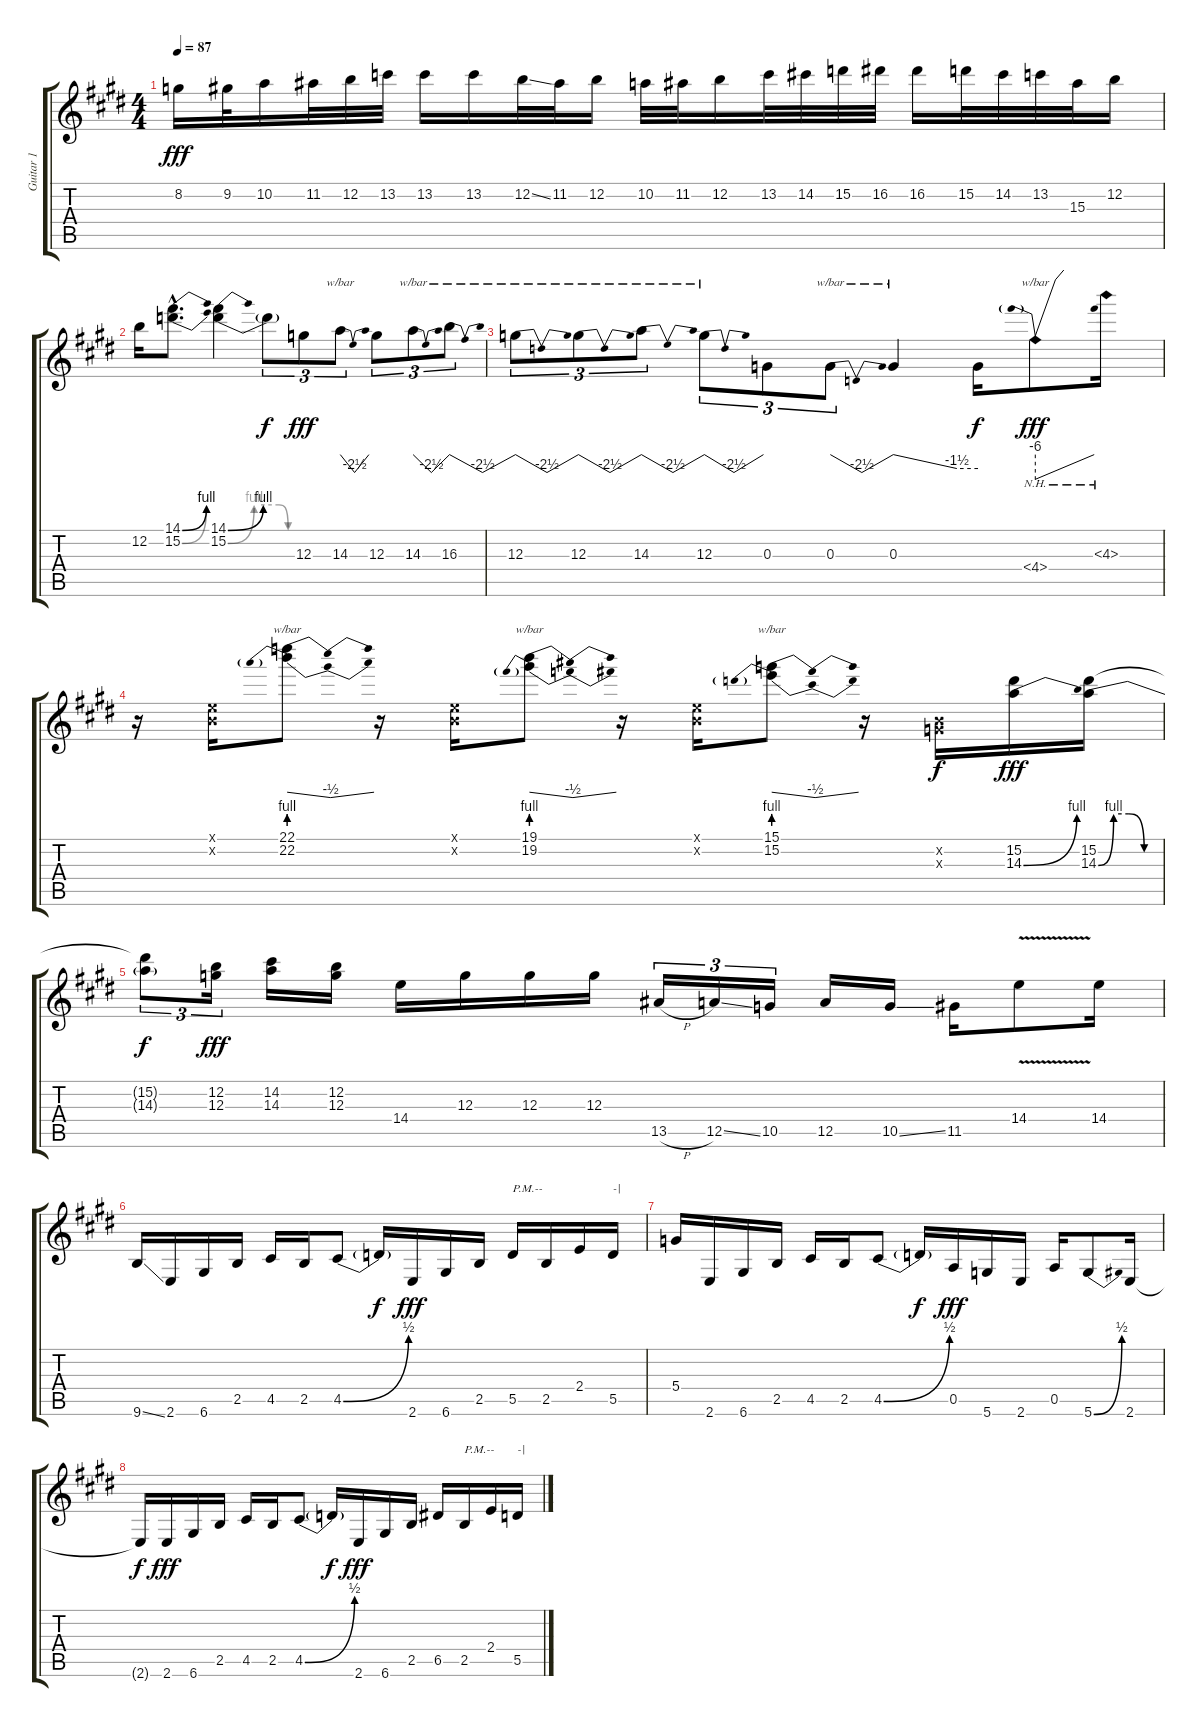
\track ("Guitar 1" "Guitar 1") {instrument distortionguitar}
\staff {score tabs}
\tuning (E4 B3 G3 D3 A2 D2) {hide}
\ts (4 4)
\tempo 87
\clef g2
\ks e
8.2.16{dy fff} 9.2.32 10.2.16 11.2.32 12.2.32 13.2.32 13.2.16 13.2.16 12.2{ss}.32 11.2.32 12.2.16 10.2.32 11.2.32 12.2.16 13.2.32 14.2.32 15.2.32 16.2.32 16.2.16 15.2.32 14.2.32 13.2.32 15.3.32 12.2.16 |
12.2.16 (14.1{be (bend 0 0 60 4) hac} 15.2{be (bend 0 0 60 4) hac}).8{d} (14.1{be (bend 0 0 60 4)} 15.2{be (custom 0 0 23 4 45 4 53 0 60 0)}).4 15.2{t}.8{tu (3 2) dy f} 12.3.8{tu (3 2) dy fff} 14.3.8{tu (3 2) tbe (dip default 0 0 30 -10 60 0)} 12.3.8{tu (3 2)} 14.3.8{tu (3 2) tbe (dip default 0 0 30 -10 60 0)} 16.3.8{tu (3 2) tbe (dip default 0 0 30 -10 60 0)} |
12.3.8{tu (3 2) tbe (dip default 0 0 30 -10 60 0)} 12.3.8{tu (3 2) tbe (dip default 0 0 30 -10 60 0)} 14.3.8{tu (3 2) tbe (dip default 0 0 30 -10 60 0)} 12.3.8{tu (3 2) tbe (dip default 0 0 30 -10 60 0)} 0.3.8{tu (3 2)} 0.3.8{tu (3 2) tbe (dip default 0 0 30 -10 60 0)} 0.3.4{tbe (custom default 0 0 45 -6 60 -6)} 0.3{t}.16{dy f} 4.4{nh}.8{tbe (predivedive default 0 -24 60 0) dy fff} 4.3{nh}.16 |
r.16 (0.1{x} 0.2{x}).16 (22.1 22.2{be (prebend 0 4 60 4)}).8{tbe (dip default 0 0 30 -2 60 0)} r.16 (0.1{x} 0.2{x}).16 (19.1 19.2{be (prebend 0 4 60 4)}).8{tbe (dip default 0 0 30 -2 60 0)} r.16 (0.1{x} 0.2{x}).16 (15.1 15.2{be (prebend 0 4 60 4)}).8{tbe (dip default 0 0 30 -2 60 0)} r.16 (0.2{x} 0.3{x}).16{dy f} (15.2 14.3{be (bend 0 0 60 4)}).16{dy fff} (15.2 14.3{be (custom 0 0 15 4 30 4 45 0 60 0)}).16 |
(15.2{t} 14.3{t}).8{tu (3 2) dy f} (12.2 12.3).16{tu (3 2) dy fff} (14.2 14.3).16 (12.2 12.3).16 14.4.16 12.3.16 12.3.16 12.3.16 13.5{h}.16{tu (3 2)} 12.5{ss}.16{tu (3 2)} 10.5.16{tu (3 2)} 12.5.16 10.5{ss}.16 11.5.16 14.4{v}.8 14.4.16 |
9.6{ss}.16 2.6.16 6.6.16 2.5.16 4.5.16 2.5.16 4.5{be (bend 0 0 60 2)}.8 4.5{t}.16{dy f} 2.6.16{dy fff} 6.6.16 2.5.16 5.5.16{txt "P.M.--"} 2.5.16 2.4.16 5.5.16{txt "-|"} |
5.4.16 2.6.16 6.6.16 2.5.16 4.5.16 2.5.16 4.5{be (bend 0 0 60 2)}.8 4.5{t}.16{dy f} 0.5.16{dy fff} 5.6.16 2.6.16 0.5.16 5.6{be (bend 0 0 60 2)}.8 2.6.16 |
2.6{t}.16{dy f} 2.6.16{dy fff} 6.6.16 2.5.16 4.5.16 2.5.16 4.5{be (bend 0 0 60 2)}.8 4.5{t}.16{dy f} 2.6.16{dy fff} 6.6.16 2.5.16 6.5.16 2.5.16{txt "P.M.--"} 2.4.16 5.5.16{txt "-|"}
